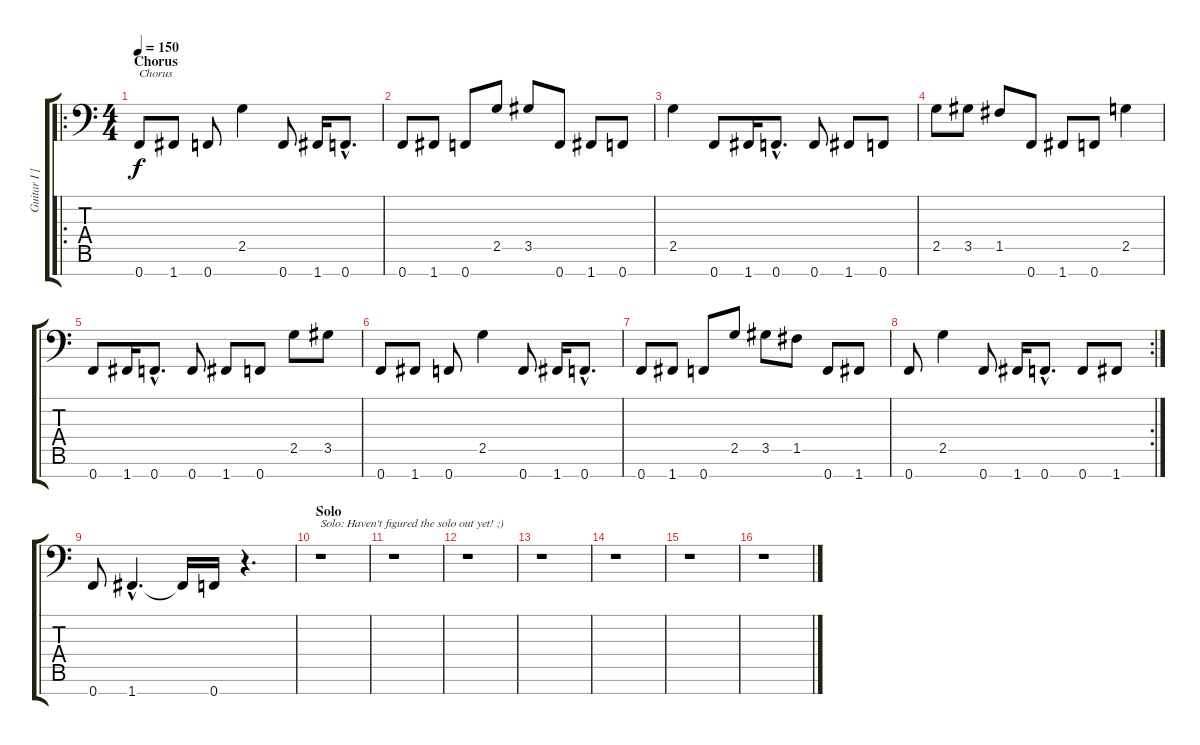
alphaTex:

\track ("Guitar I [Fredrik Thordendal]" "Guitar I [") {instrument distortionguitar}
\staff {score tabs}
\tuning (C4 G3 Eb3 Bb2 F2 C2 F1) {hide}
\ro
\ts (4 4)
\section ("" "Chorus")
\tempo 150
\clef f4
\ks c
0.7.8{txt "Chorus" dy f} 1.7.8 0.7.8 2.5.4 0.7.8 1.7.16 0.7{hac}.8{d} |
0.7.8 1.7.8 0.7.8 2.5.8 3.5.8 0.7.8 1.7.8 0.7.8 |
2.5.4 0.7.8 1.7.16 0.7{hac}.8{d} 0.7.8 1.7.8 0.7.8 |
2.5.8 3.5.8 1.5.8 0.7.8 1.7.8 0.7.8 2.5.4 |
0.7.8 1.7.16 0.7{hac}.8{d} 0.7.8 1.7.8 0.7.8 2.5.8 3.5.8 |
0.7.8 1.7.8 0.7.8 2.5.4 0.7.8 1.7.16 0.7{hac}.8{d} |
0.7.8 1.7.8 0.7.8 2.5.8 3.5.8 1.5.8 0.7.8 1.7.8 |
\rc 2
0.7.8 2.5.4 0.7.8 1.7.16 0.7{hac}.8{d} 0.7.8 1.7.8 |
0.7.8 1.7{hac}.4{d} 1.7{t}.16 0.7.16 r.4{d} |
\section ("" "Solo")
r.1{txt "Solo: Haven't figured the solo out yet! ;)"} |
r.1 |
r.1 |
r.1 |
r.1 |
r.1 |
r.1
